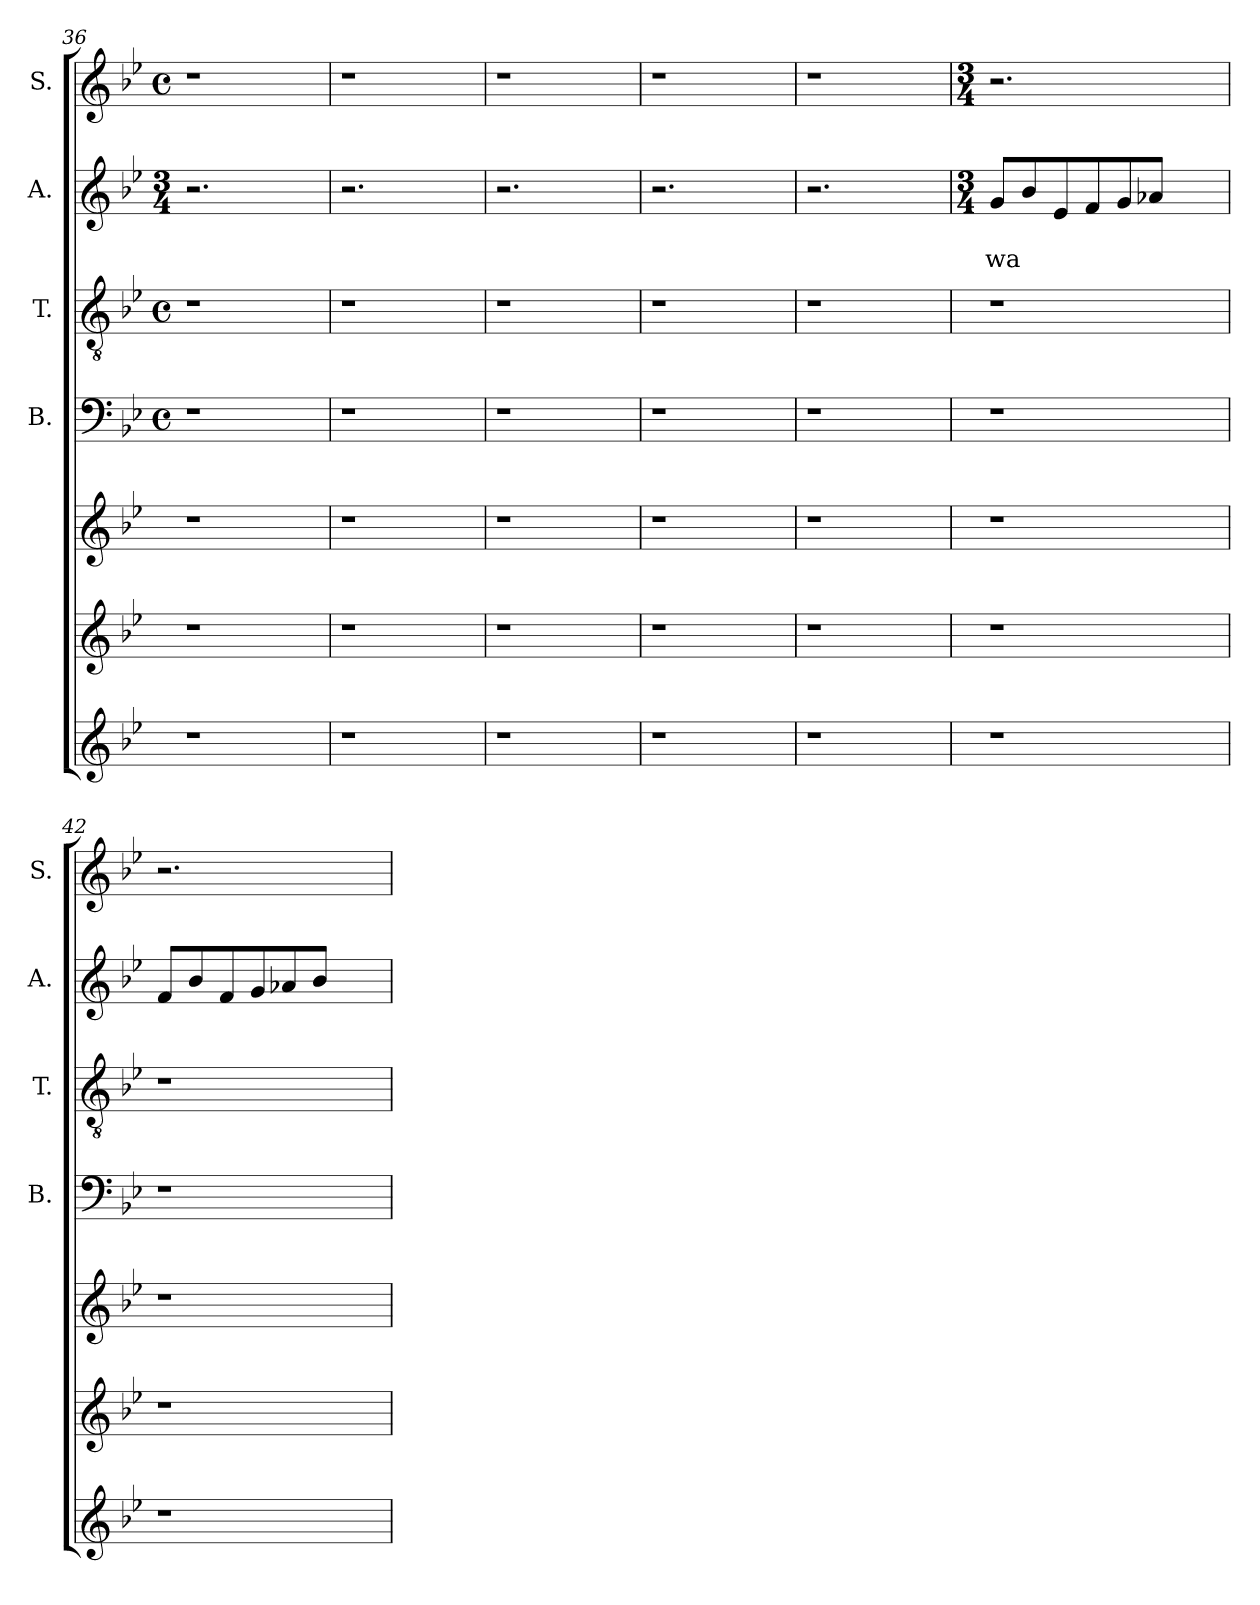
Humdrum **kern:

**kern	**kern	**kern	**kern	**kern	**kern	**text	**text	**kern
*part7	*part6	*part5	*part4	*part3	*part2	*part2	*part2	*part1
*staff7	*staff6	*staff5	*staff4	*staff3	*staff2	*staff2	*staff2	*staff1
*	*	*	*I"B.	*I"T.	*I"A.	*	*	*I"S.
*	*	*	*I'B.	*I'T.	*I'A.	*	*	*I'S.
*clefG2	*clefG2	*clefG2	*clefF4	*clefGv2	*clefG2	*	*	*clefG2
*k[b-e-]	*k[b-e-]	*k[b-e-]	*k[b-e-]	*k[b-e-]	*k[b-e-]	*	*	*k[b-e-]
*B-:	*B-:	*B-:	*B-:	*B-:	*B-:	*	*	*B-:
*	*	*	*M4/4	*M4/4	*M3/4	*	*	*M4/4
*	*	*	*met(c)	*met(c)	*	*	*	*met(c)
=36	=36	=36	=36	=36	=36	=36	=36	=36
1r	1r	1r	1r	1r	2.r	.	.	1r
.	.	.	.	.	4ryy	.	.	.
=37	=37	=37	=37	=37	=37	=37	=37	=37
1r	1r	1r	1r	1r	2.r	.	.	1r
.	.	.	.	.	4ryy	.	.	.
=38	=38	=38	=38	=38	=38	=38	=38	=38
1r	1r	1r	1r	1r	2.r	.	.	1r
.	.	.	.	.	4ryy	.	.	.
=39	=39	=39	=39	=39	=39	=39	=39	=39
1r	1r	1r	1r	1r	2.r	.	.	1r
.	.	.	.	.	4ryy	.	.	.
=40	=40	=40	=40	=40	=40	=40	=40	=40
1r	1r	1r	1r	1r	2.r	.	.	1r
.	.	.	.	.	4ryy	.	.	.
=41	=41	=41	=41	=41	=41	=41	=41	=41
*	*	*	*	*	*M3/4	*	*	*M3/4
!	!	!	!	!	!	!	!LO:LY:b	!
1r	1r	1r	1r	1r	8g/L	.	wa	2.r
.	.	.	.	.	8b-/	.	.	.
.	.	.	.	.	8e-/	.	.	.
.	.	.	.	.	8f/	.	.	.
.	.	.	.	.	8g/	.	.	.
.	.	.	.	.	8a-X/J	.	.	.
.	.	.	.	.	4ryy	.	.	4ryy
=42	=42	=42	=42	=42	=42	=42	=42	=42
1r	1r	1r	1r	1r	8f/L	.	.	2.r
.	.	.	.	.	8b-/	.	.	.
.	.	.	.	.	8f/	.	.	.
.	.	.	.	.	8g/	.	.	.
.	.	.	.	.	8a-X/	.	.	.
.	.	.	.	.	8b-/J	.	.	.
.	.	.	.	.	4ryy	.	.	4ryy
=	=	=	=	=	=	=	=	=
*-	*-	*-	*-	*-	*-	*-	*-	*-
